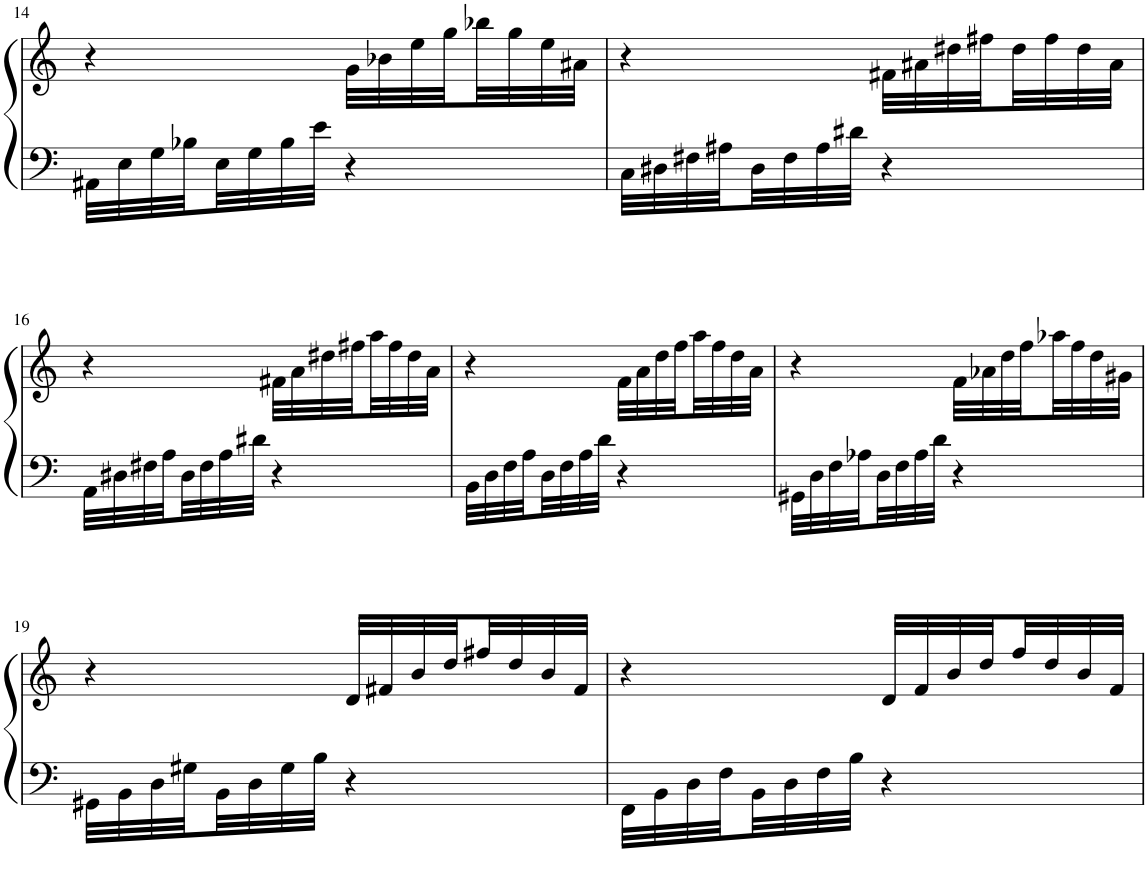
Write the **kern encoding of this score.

**kern	**kern
*part1	*part1
*staff2	*staff1
*I"Piano	*
*I'Pno.	*
!!LO:PB:g=z
*clefF4	*clefG2
*k[]	*k[]
*M2/4	*M2/4
=14	=14
32AA#X\LLL	4r
32E\	.
32G\	.
32B-X\	.
32E\	.
32G\	.
32B-\	.
32e\JJJ	.
4r	32g\LLL
.	32b-X\
.	32ee\
.	32gg\
.	32bb-X\
.	32gg\
.	32ee\
.	32a#X\JJJ
=15	=15
32C\LLL	4r
32D#X\	.
32F#X\	.
32A#X\	.
32D#\	.
32F#\	.
32A#\	.
32d#X\JJJ	.
4r	32f#X\LLL
.	32a#X\
.	32dd#X\
.	32ff#X\
.	32dd#\
.	32ff#\
.	32dd#\
.	32a#\JJJ
!!LO:LB:g=z
=16	=16
32AA\LLL	4r
32D#X\	.
32F#X\	.
32A\	.
32D#\	.
32F#\	.
32A\	.
32d#X\JJJ	.
4r	32f#X\LLL
.	32a\
.	32dd#X\
.	32ff#X\
.	32aa\
.	32ff#\
.	32dd#\
.	32a\JJJ
=17	=17
32BB\LLL	4r
32D\	.
32F\	.
32A\	.
32D\	.
32F\	.
32A\	.
32d\JJJ	.
4r	32f\LLL
.	32a\
.	32dd\
.	32ff\
.	32aa\
.	32ff\
.	32dd\
.	32a\JJJ
=18	=18
32GG#X\LLL	4r
32D\	.
32F\	.
32A-X\	.
32D\	.
32F\	.
32A-\	.
32d\JJJ	.
4r	32f\LLL
.	32a-X\
.	32dd\
.	32ff\
.	32aa-X\
.	32ff\
.	32dd\
.	32g#X\JJJ
!!LO:LB:g=z
=19	=19
32GG#X\LLL	4r
32BB\	.
32D\	.
32G#X\	.
32BB\	.
32D\	.
32G#\	.
32B\JJJ	.
4r	32d/LLL
.	32f#X/
.	32b/
.	32dd/
.	32ff#X/
.	32dd/
.	32b/
.	32f#/JJJ
=20	=20
32FF\LLL	4r
32BB\	.
32D\	.
32F\	.
32BB\	.
32D\	.
32F\	.
32B\JJJ	.
4r	32d/LLL
.	32f/
.	32b/
.	32dd/
.	32ff/
.	32dd/
.	32b/
.	32f/JJJ
=	=
*-	*-
